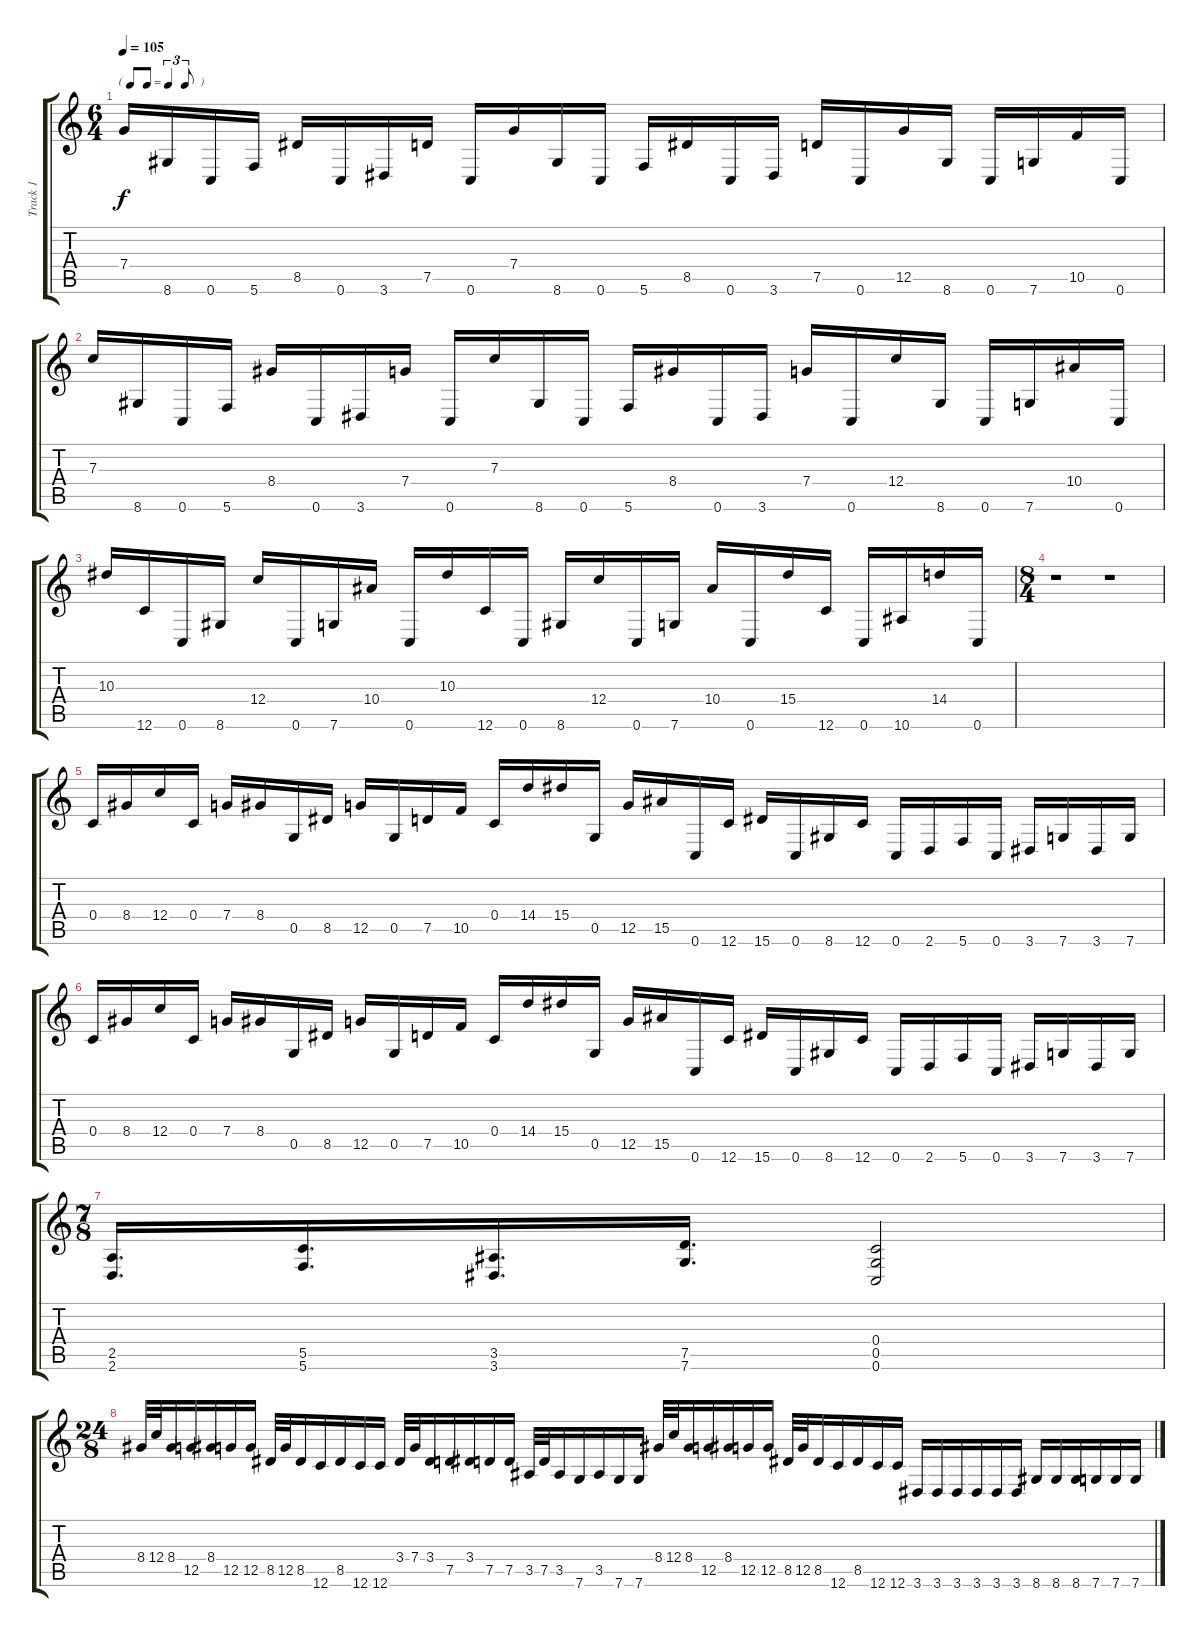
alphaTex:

\track ("Track 1" "Track 1") {instrument acousticguitarsteel}
\staff {score tabs}
\tuning (D4 A3 F3 C3 G2 C2) {hide}
\ts (6 4)
\tf triplet8th
\tempo 105
\clef g2
\ks c
7.4.16{dy f} 8.6.16 0.6.16 5.6.16 8.5.16 0.6.16 3.6.16 7.5.16 0.6.16 7.4.16 8.6.16 0.6.16 5.6.16 8.5.16 0.6.16 3.6.16 7.5.16 0.6.16 12.5.16 8.6.16 0.6.16 7.6.16 10.5.16 0.6.16 |
7.3.16 8.6.16 0.6.16 5.6.16 8.4.16 0.6.16 3.6.16 7.4.16 0.6.16 7.3.16 8.6.16 0.6.16 5.6.16 8.4.16 0.6.16 3.6.16 7.4.16 0.6.16 12.4.16 8.6.16 0.6.16 7.6.16 10.4.16 0.6.16 |
10.3.16 12.6.16 0.6.16 8.6.16 12.4.16 0.6.16 7.6.16 10.4.16 0.6.16 10.3.16 12.6.16 0.6.16 8.6.16 12.4.16 0.6.16 7.6.16 10.4.16 0.6.16 15.4.16 12.6.16 0.6.16 10.6.16 14.4.16 0.6.16 |
\ts (8 4)
r.1 r.1 |
0.4.16 8.4.16 12.4.16 0.4.16 7.4.16 8.4.16 0.5.16 8.5.16 12.5.16 0.5.16 7.5.16 10.5.16 0.4.16 14.4.16 15.4.16 0.5.16 12.5.16 15.5.16 0.6.16 12.6.16 15.6.16 0.6.16 8.6.16 12.6.16 0.6.16 2.6.16 5.6.16 0.6.16 3.6.16 7.6.16 3.6.16 7.6.16 |
0.4.16 8.4.16 12.4.16 0.4.16 7.4.16 8.4.16 0.5.16 8.5.16 12.5.16 0.5.16 7.5.16 10.5.16 0.4.16 14.4.16 15.4.16 0.5.16 12.5.16 15.5.16 0.6.16 12.6.16 15.6.16 0.6.16 8.6.16 12.6.16 0.6.16 2.6.16 5.6.16 0.6.16 3.6.16 7.6.16 3.6.16 7.6.16 |
\ts (7 8)
(2.5 2.6).16{d} (5.5 5.6).16{d} (3.5 3.6).16{d} (7.5 7.6).16{d} (0.4 0.5 0.6).2 |
\ts (24 8)
8.4.32 12.4.32 8.4.16 12.5.16 8.4.16 12.5.16 12.5.16 8.5.32 12.5.32 8.5.16 12.6.16 8.5.16 12.6.16 12.6.16 3.4.32 7.4.32 3.4.16 7.5.16 3.4.16 7.5.16 7.5.16 3.5.32 7.5.32 3.5.16 7.6.16 3.5.16 7.6.16 7.6.16 8.4.32 12.4.32 8.4.16 12.5.16 8.4.16 12.5.16 12.5.16 8.5.32 12.5.32 8.5.16 12.6.16 8.5.16 12.6.16 12.6.16 3.6.16 3.6.16 3.6.16 3.6.16 3.6.16 3.6.16 8.6.16 8.6.16 8.6.16 7.6.16 7.6.16 7.6.16
